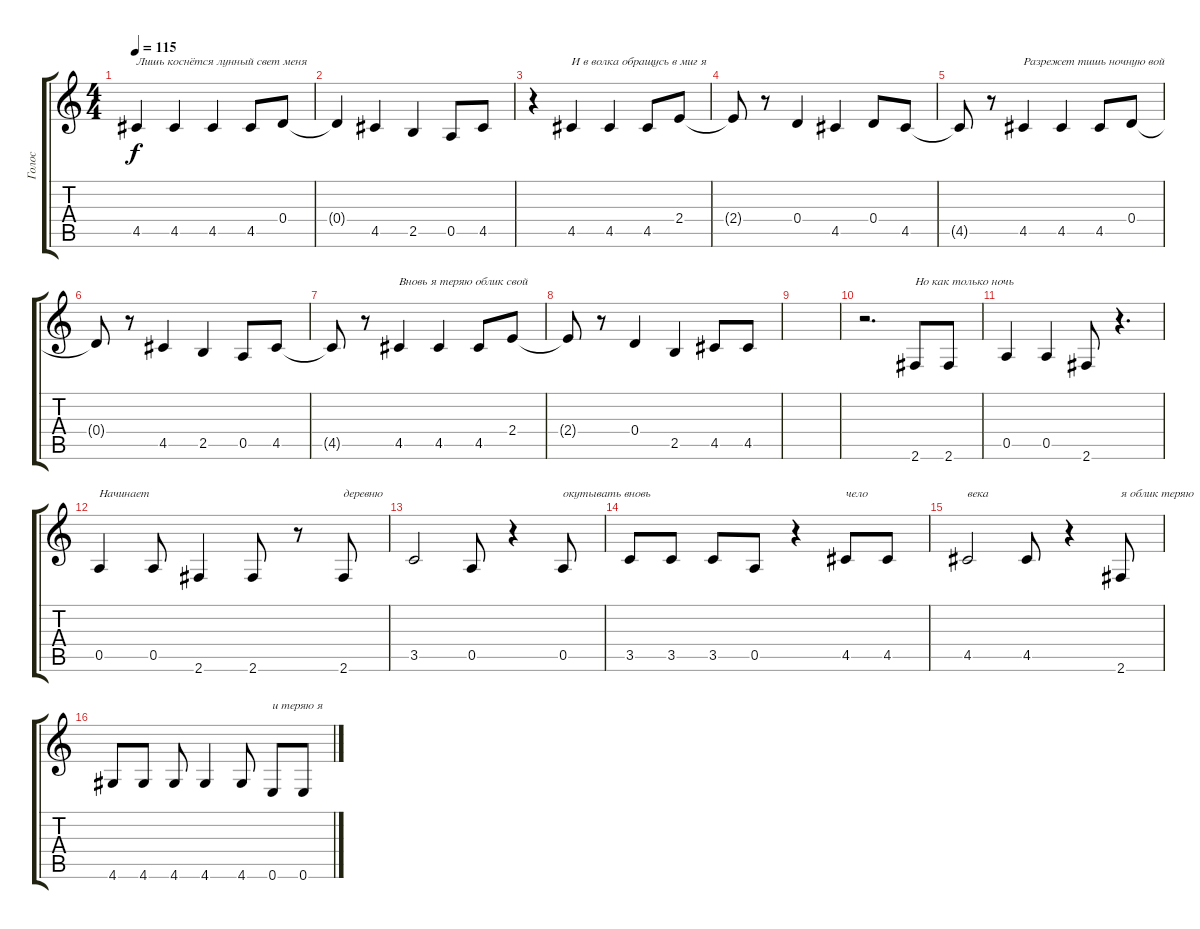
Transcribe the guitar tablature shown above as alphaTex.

\track ("Голос" "Голос") {instrument acousticguitarsteel}
\staff {score tabs}
\tuning (E4 B3 G3 D3 A2 E2) {hide}
\ts (4 4)
\tempo 115
\clef g2
\ks c
4.5.4{txt "Лишь коснётся лунный свет меня" dy f} 4.5.4 4.5.4 4.5.8 0.4.8 |
0.4{t}.4 4.5.4 2.5.4 0.5.8 4.5.8 |
r.4 4.5.4{txt "И в волка обращусь в миг я"} 4.5.4 4.5.8 2.4.8 |
2.4{t}.8 r.8 0.4.4 4.5.4 0.4.8 4.5.8 |
4.5{t}.8 r.8 4.5.4{txt "Разрежет тишь ночную вой"} 4.5.4 4.5.8 0.4.8 |
0.4{t}.8 r.8 4.5.4 2.5.4 0.5.8 4.5.8 |
4.5{t}.8 r.8 4.5.4{txt "Вновь я теряю облик свой"} 4.5.4 4.5.8 2.4.8 |
2.4{t}.8 r.8 0.4.4 2.5.4 4.5.8 4.5.8 |
|
r.2{d} 2.6.8{txt "Но как только ночь"} 2.6.8 |
0.5.4 0.5.4 2.6.8 r.4{d} |
0.5.4{txt "Начинает"} 0.5.8 2.6.4 2.6.8 r.8 2.6.8{txt "деревню"} |
3.5.2 0.5.8 r.4 0.5.8{txt "окутывать вновь"} |
3.5.8 3.5.8 3.5.8 0.5.8 r.4 4.5.8{txt "чело"} 4.5.8 |
4.5.2{txt "века"} 4.5.8 r.4 2.6.8{txt "я облик теряю"} |
4.6.8 4.6.8 4.6.8 4.6.4 4.6.8 0.6.8{txt "и теряю я"} 0.6.8
